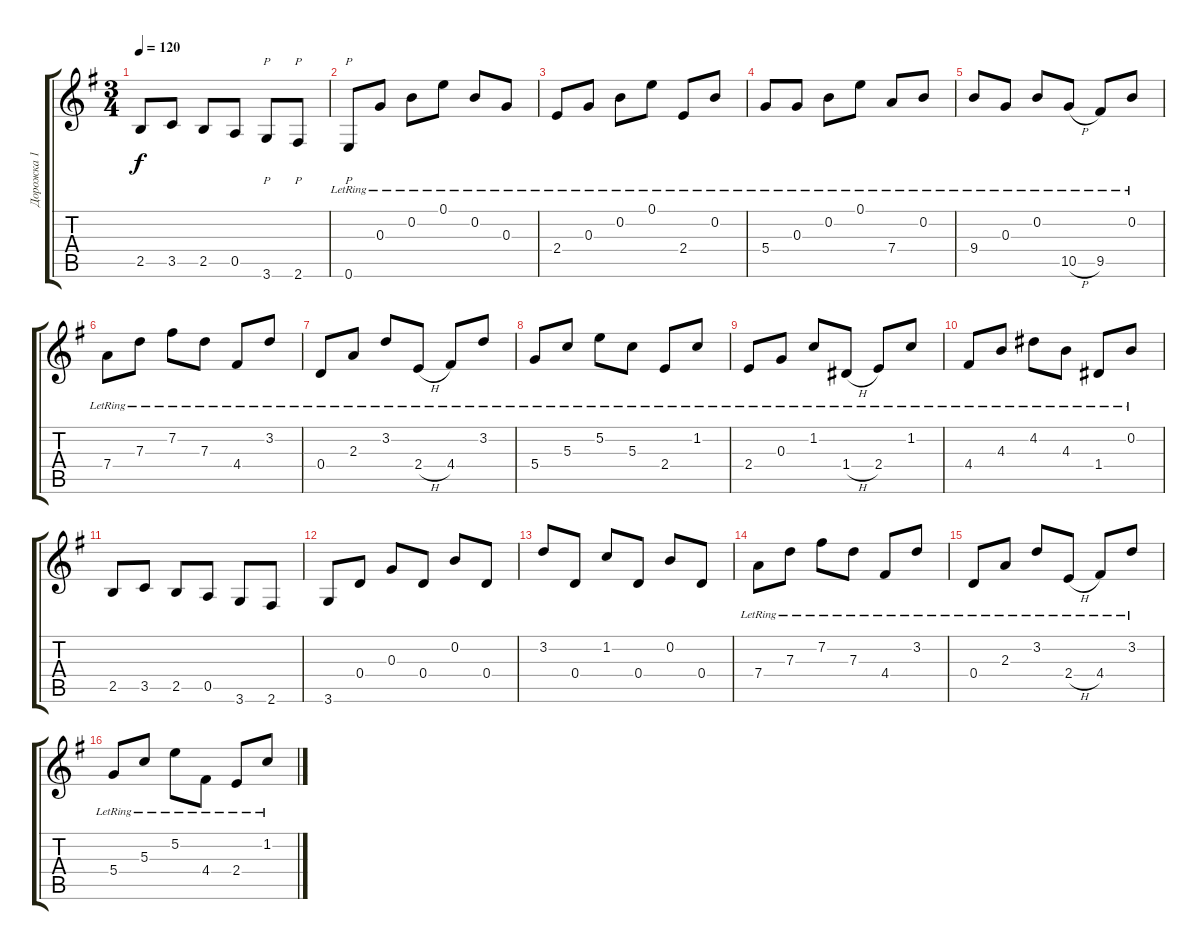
\track ("Дорожка 1" "Дорожка 1") {instrument acousticguitarsteel}
\staff {score tabs}
\tuning (E4 B3 G3 D3 A2 E2) {hide}
\ts (3 4)
\tempo 120
\clef g2
\ks g
2.5.8{dy f} 3.5.8 2.5.8 0.5.8 3.6.8{p} 2.6.8{p} |
0.6{lr}.8{p} 0.3{lr}.8 0.2{lr}.8 0.1{lr}.8 0.2{lr}.8 0.3{lr}.8 |
2.4{lr}.8 0.3{lr}.8 0.2{lr}.8 0.1{lr}.8 2.4{lr}.8 0.2{lr}.8 |
5.4{lr}.8 0.3{lr}.8 0.2{lr}.8 0.1{lr}.8 7.4{lr}.8 0.2{lr}.8 |
9.4{lr}.8 0.3{lr}.8 0.2{lr}.8 10.5{h lr}.8 9.5{lr}.8 0.2{lr}.8 |
7.4{lr}.8 7.3{lr}.8 7.2{lr}.8 7.3{lr}.8 4.4{lr}.8 3.2{lr}.8 |
0.4{lr}.8 2.3{lr}.8 3.2{lr}.8 2.4{h lr}.8 4.4{lr}.8 3.2{lr}.8 |
5.4{lr}.8 5.3{lr}.8 5.2{lr}.8 5.3{lr}.8 2.4{lr}.8 1.2{lr}.8 |
2.4{lr}.8 0.3{lr}.8 1.2{lr}.8 1.4{h lr}.8 2.4{lr}.8 1.2{lr}.8 |
4.4{lr}.8 4.3{lr}.8 4.2{lr}.8 4.3{lr}.8 1.4{lr}.8 0.2{lr}.8 |
2.5.8 3.5.8 2.5.8 0.5.8 3.6.8 2.6.8 |
3.6.8 0.4.8 0.3.8 0.4.8 0.2.8 0.4.8 |
3.2.8 0.4.8 1.2.8 0.4.8 0.2.8 0.4.8 |
7.4{lr}.8 7.3{lr}.8 7.2{lr}.8 7.3{lr}.8 4.4{lr}.8 3.2{lr}.8 |
0.4{lr}.8 2.3{lr}.8 3.2{lr}.8 2.4{h lr}.8 4.4{lr}.8 3.2{lr}.8 |
5.4{lr}.8 5.3{lr}.8 5.2{lr}.8 4.4{lr}.8 2.4{lr}.8 1.2{lr}.8
